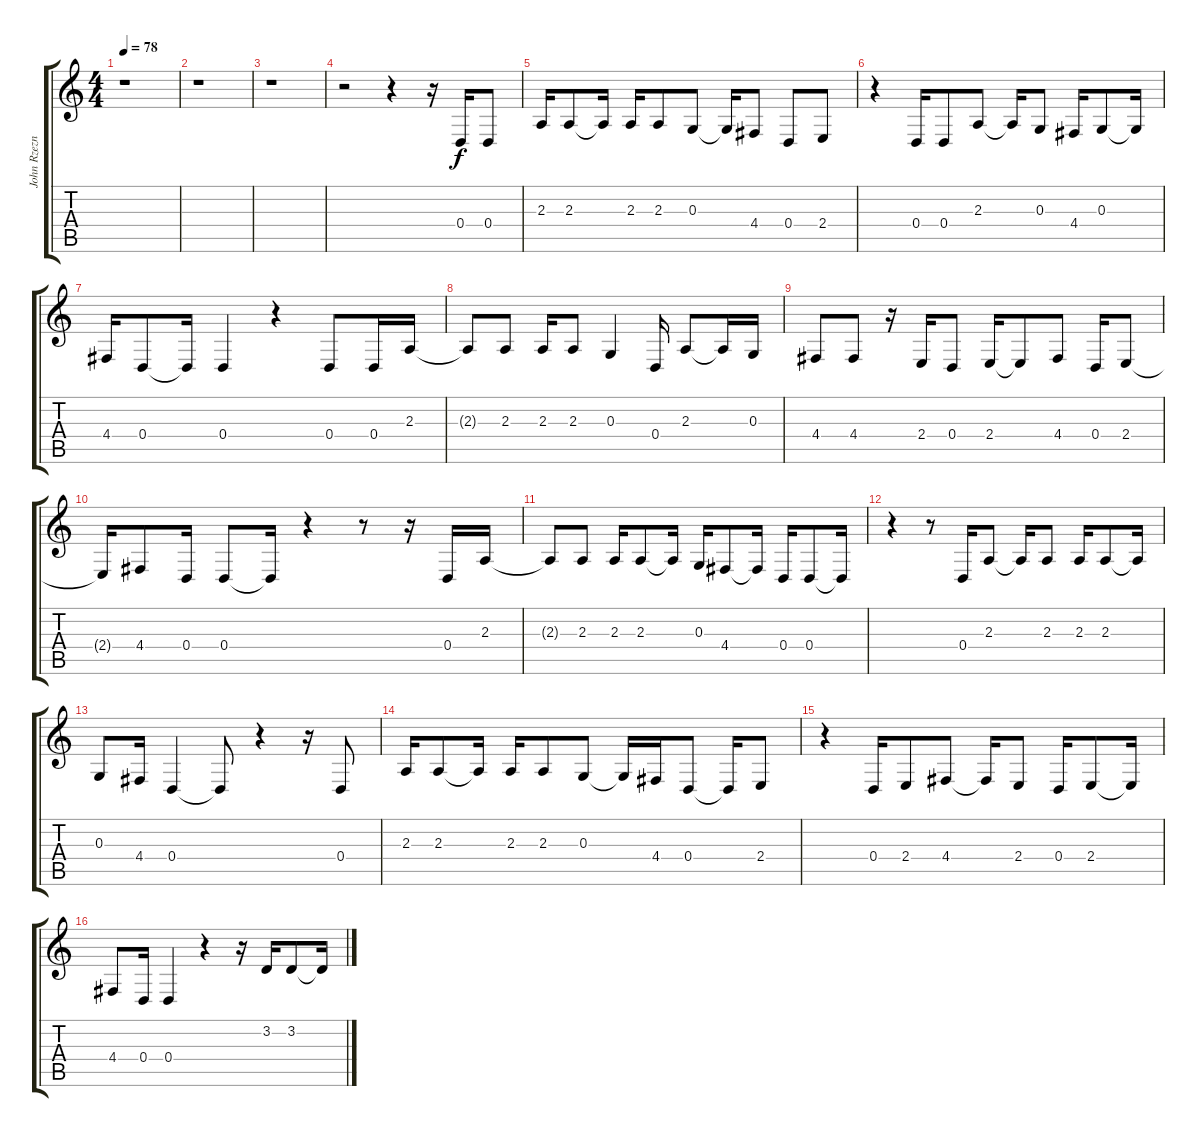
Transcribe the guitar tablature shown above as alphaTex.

\track ("John Rzeznik (Vocals)" "John Rzezn") {instrument lead2sawtooth}
\staff {score tabs}
\tuning (E4 B3 G3 D3 A2 E2) {hide}
\ts (4 4)
\tempo 78
\clef g2
\ks c
r.1{dy f instrument lead2sawtooth} |
r.1 |
r.1 |
r.2 r.4 r.16 0.4.16 0.4.8 |
2.3.16 2.3.8 2.3{t}.16 2.3.16 2.3.8 0.3.8 0.3{t}.16 4.4.8 0.4.8 2.4.8 |
r.4 0.4.16 0.4.8 2.3.8 2.3{t}.16 0.3.8 4.4.16 0.3.8 0.3{t}.16 |
4.4.16 0.4.8 0.4{t}.16 0.4.4 r.4 0.4.8 0.4.16 2.3.16 |
2.3{t}.8 2.3.8 2.3.16 2.3.8 0.3.4 0.4.16 2.3.8 2.3{t}.16 0.3.16 |
4.4.8 4.4.8 r.16 2.4.16 0.4.8 2.4.16 2.4{t}.8 4.4.8 0.4.16 2.4.8 |
2.4{t}.16 4.4.8 0.4.16 0.4.8 0.4{t}.16 r.4 r.8 r.16 0.4.16 2.3.16 |
2.3{t}.8 2.3.8 2.3.16 2.3.8 2.3{t}.16 0.3.16 4.4.8 4.4{t}.16 0.4.16 0.4.8 0.4{t}.16 |
r.4 r.8 0.4.16 2.3.8 2.3{t}.16 2.3.8 2.3.16 2.3.8 2.3{t}.16 |
0.3.8 4.4.16 0.4.4 0.4{t}.8 r.4 r.16 0.4.8 |
2.3.16 2.3.8 2.3{t}.16 2.3.16 2.3.8 0.3.8 0.3{t}.16 4.4.16 0.4.8 0.4{t}.16 2.4.8 |
r.4 0.4.16 2.4.8 4.4.8 4.4{t}.16 2.4.8 0.4.16 2.4.8 2.4{t}.16 |
4.4.8 0.4.16 0.4.4 r.4 r.16 3.2.16 3.2.8 3.2{t}.16
